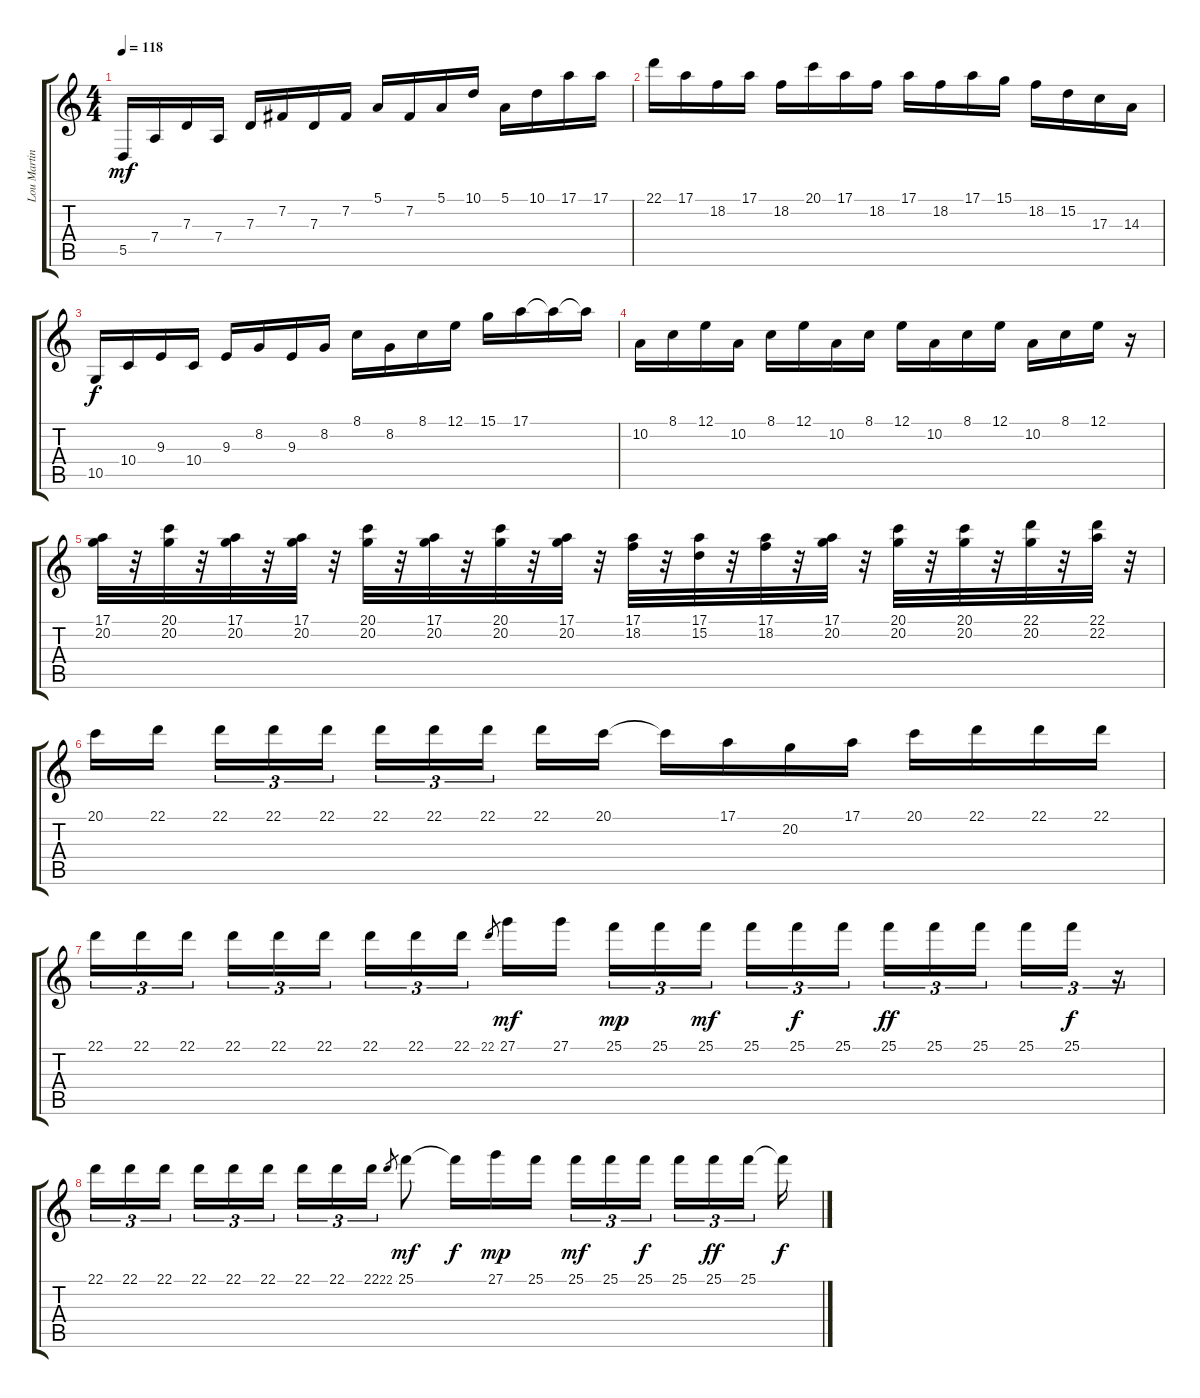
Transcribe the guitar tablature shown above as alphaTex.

\track ("Lou Martin" "Lou Martin") {instrument honkytonkpiano}
\staff {score tabs}
\tuning (E4 B3 G3 D3 A2 E2) {hide}
\ts (4 4)
\tempo 118
\clef g2
\ks c
5.5.16{dy mf} 7.4.16 7.3.16 7.4.16 7.3.16 7.2.16 7.3.16 7.2.16 5.1.16 7.2.16 5.1.16 10.1.16 5.1.16 10.1.16 17.1.16 17.1.16 |
22.1.16 17.1.16 18.2.16 17.1.16 18.2.16 20.1.16 17.1.16 18.2.16 17.1.16 18.2.16 17.1.16 15.1.16 18.2.16 15.2.16 17.3.16 14.3.16 |
10.5.16{dy f} 10.4.16 9.3.16 10.4.16 9.3.16 8.2.16 9.3.16 8.2.16 8.1.16 8.2.16 8.1.16 12.1.16 15.1.16 17.1.16 17.1{t}.16 17.1{t}.16 |
10.2.16 8.1.16 12.1.16 10.2.16 8.1.16 12.1.16 10.2.16 8.1.16 12.1.16 10.2.16 8.1.16 12.1.16 10.2.16 8.1.16 12.1.16 r.16 |
(17.1 20.2).32 r.32 (20.1 20.2).32 r.32 (17.1 20.2).32 r.32 (17.1 20.2).32 r.32 (20.1 20.2).32 r.32 (17.1 20.2).32 r.32 (20.1 20.2).32 r.32 (17.1 20.2).32 r.32 (17.1 18.2).32 r.32 (17.1 15.2).32 r.32 (17.1 18.2).32 r.32 (17.1 20.2).32 r.32 (20.1 20.2).32 r.32 (20.1 20.2).32 r.32 (22.1 20.2).32 r.32 (22.1 22.2).32 r.32 |
20.1.16 22.1.16 22.1.16{tu (3 2)} 22.1.16{tu (3 2)} 22.1.16{tu (3 2)} 22.1.16{tu (3 2)} 22.1.16{tu (3 2)} 22.1.16{tu (3 2)} 22.1.16 20.1.16 20.1{t}.16 17.1.16 20.2.16 17.1.16 20.1.16 22.1.16 22.1.16 22.1.16 |
22.1.16{tu (3 2)} 22.1.16{tu (3 2)} 22.1.16{tu (3 2)} 22.1.16{tu (3 2)} 22.1.16{tu (3 2)} 22.1.16{tu (3 2)} 22.1.16{tu (3 2)} 22.1.16{tu (3 2)} 22.1.16{tu (3 2)} 22.1.8{gr} 27.1.16{dy mf} 27.1.16 25.1.16{tu (3 2) dy mp} 25.1.16{tu (3 2)} 25.1.16{tu (3 2) dy mf} 25.1.16{tu (3 2)} 25.1.16{tu (3 2) dy f} 25.1.16{tu (3 2)} 25.1.16{tu (3 2) dy ff} 25.1.16{tu (3 2)} 25.1.16{tu (3 2)} 25.1.16{tu (3 2)} 25.1.16{tu (3 2) dy f} r.16{tu (3 2)} |
22.1.16{tu (3 2)} 22.1.16{tu (3 2)} 22.1.16{tu (3 2)} 22.1.16{tu (3 2)} 22.1.16{tu (3 2)} 22.1.16{tu (3 2)} 22.1.16{tu (3 2)} 22.1.16{tu (3 2)} 22.1.16{tu (3 2)} 22.1.8{gr} 25.1.8{dy mf} 25.1{t}.16{dy f} 27.1.16{dy mp} 25.1.16 25.1.16{tu (3 2) dy mf} 25.1.16{tu (3 2)} 25.1.16{tu (3 2) dy f} 25.1.16{tu (3 2)} 25.1.16{tu (3 2) dy ff} 25.1.16{tu (3 2)} 25.1{t}.16{dy f}
